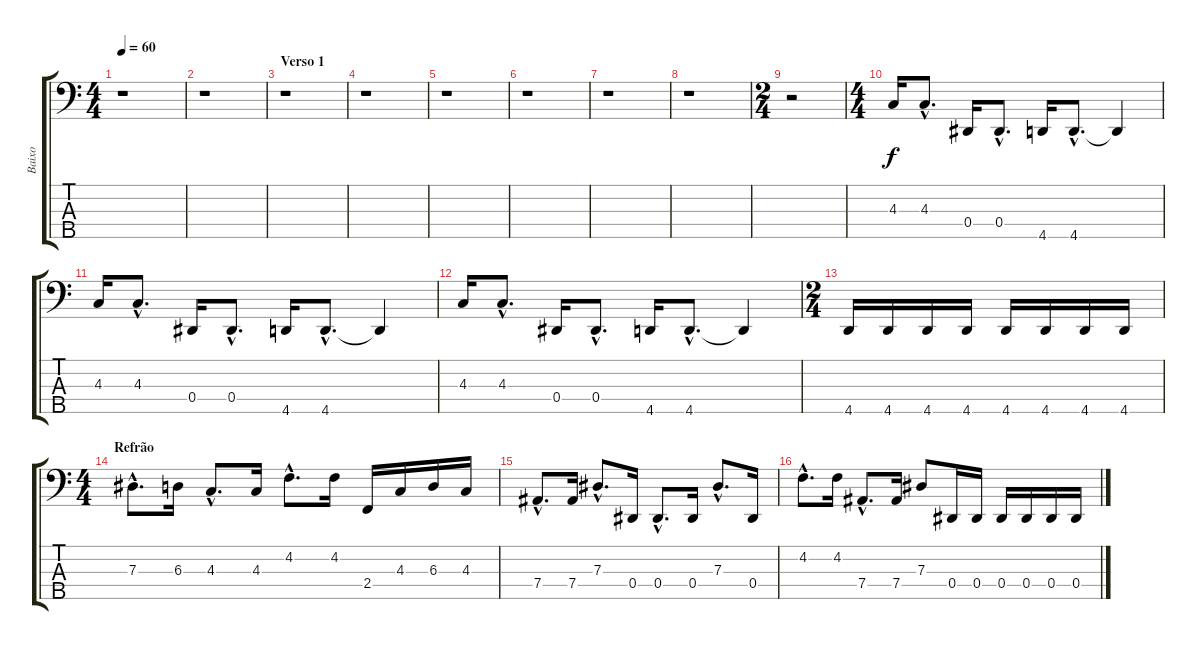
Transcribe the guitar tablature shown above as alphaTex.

\track ("Baixo" "Baixo") {instrument electricbassfinger}
\staff {score tabs}
\tuning (Gb2 Db2 Ab1 Eb1 Bb0) {hide}
\ts (4 4)
\tempo 60
\clef f4
\ks c
r.1{dy f instrument electricbassfinger} |
r.1 |
\section ("" "Verso 1")
r.1 |
r.1 |
r.1 |
r.1 |
r.1 |
r.1 |
\ts (2 4)
r.2 |
\ts (4 4)
4.3.16 4.3{hac}.8{d} 0.4.16 0.4{hac}.8{d} 4.5.16 4.5{hac}.8{d} 4.5{t}.4 |
4.3.16 4.3{hac}.8{d} 0.4.16 0.4{hac}.8{d} 4.5.16 4.5{hac}.8{d} 4.5{t}.4 |
4.3.16 4.3{hac}.8{d} 0.4.16 0.4{hac}.8{d} 4.5.16 4.5{hac}.8{d} 4.5{t}.4 |
\ts (2 4)
4.5.16 4.5.16 4.5.16 4.5.16 4.5.16 4.5.16 4.5.16 4.5.16 |
\ts (4 4)
\section ("" "Refrão")
7.3{hac}.8{d} 6.3.16 4.3{hac}.8{d} 4.3.16 4.2{hac}.8{d} 4.2.16 2.4.16 4.3.16 6.3.16 4.3.16 |
7.4{hac}.8{d} 7.4.16 7.3{hac}.8{d} 0.4.16 0.4{hac}.8{d} 0.4.16 7.3{hac}.8{d} 0.4.16 |
4.2{hac}.8{d} 4.2.16 7.4{hac}.8{d} 7.4.16 7.3.8 0.4.16 0.4.16 0.4.16 0.4.16 0.4.16 0.4.16
